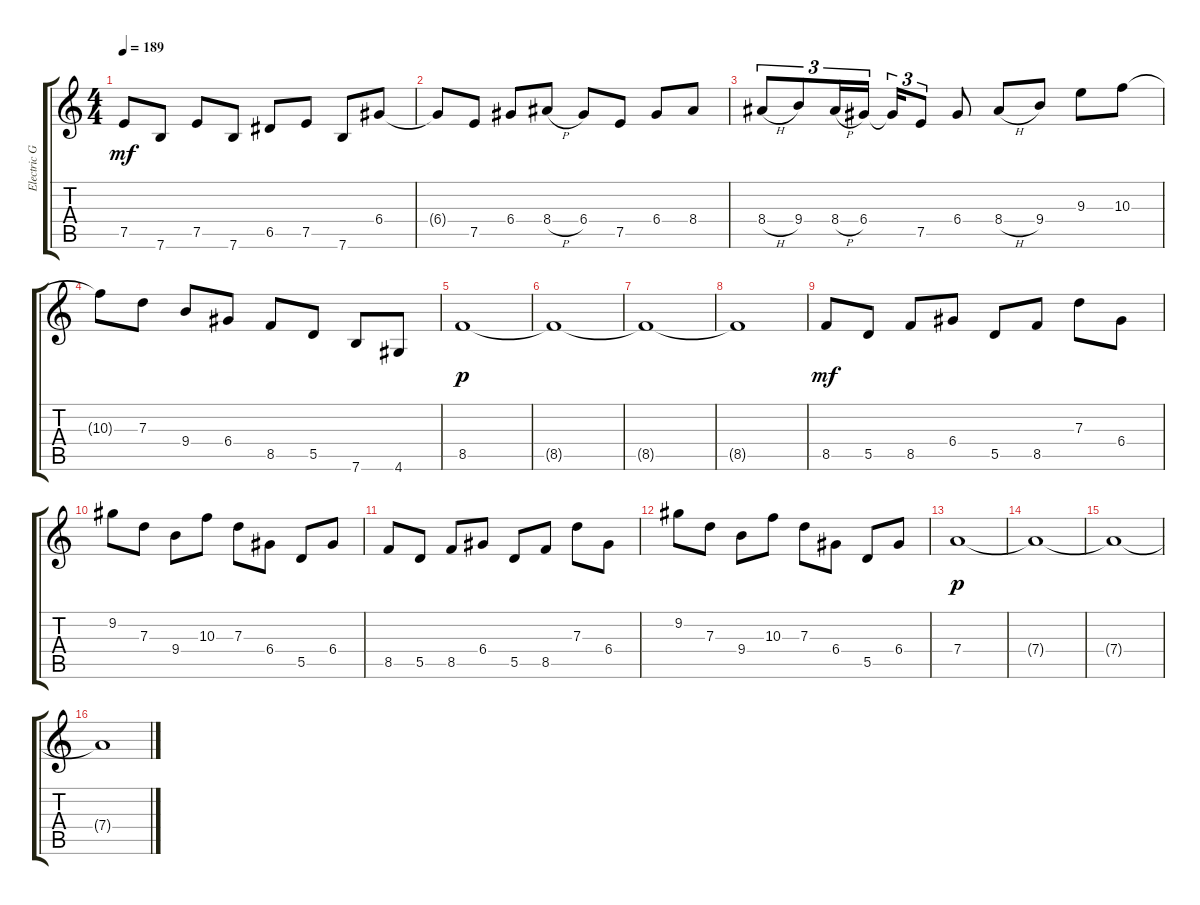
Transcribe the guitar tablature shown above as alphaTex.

\track ("Electric Guitar Left" "Electric G") {instrument distortionguitar}
\staff {score tabs}
\tuning (E4 B3 G3 D3 A2 E2) {hide}
\ts (4 4)
\tempo 189
\clef g2
\ks c
7.5.8{dy mf} 7.6.8 7.5.8 7.6.8 6.5.8 7.5.8 7.6.8 6.4.8 |
6.4{t}.8 7.5.8 6.4.8 8.4{h}.8 6.4.8 7.5.8 6.4.8 8.4.8 |
8.4{h}.8{tu (3 2)} 9.4.8{tu (3 2)} 8.4{h}.16{tu (3 2)} 6.4.16{tu (3 2)} 6.4{t}.16{tu (3 2)} 7.5.8{tu (3 2)} 6.4.8 8.4{h}.8 9.4.8 9.3.8 10.3.8 |
10.3{t}.8 7.3.8 9.4.8 6.4.8 8.5.8 5.5.8 7.6.8 4.6.8 |
8.5.1{dy p} |
8.5{t}.1 |
8.5{t}.1 |
8.5{t}.1 |
8.5.8{dy mf} 5.5.8 8.5.8 6.4.8 5.5.8 8.5.8 7.3.8 6.4.8 |
9.2.8 7.3.8 9.4.8 10.3.8 7.3.8 6.4.8 5.5.8 6.4.8 |
8.5.8 5.5.8 8.5.8 6.4.8 5.5.8 8.5.8 7.3.8 6.4.8 |
9.2.8 7.3.8 9.4.8 10.3.8 7.3.8 6.4.8 5.5.8 6.4.8 |
7.4.1{dy p} |
7.4{t}.1 |
7.4{t}.1 |
7.4{t}.1
